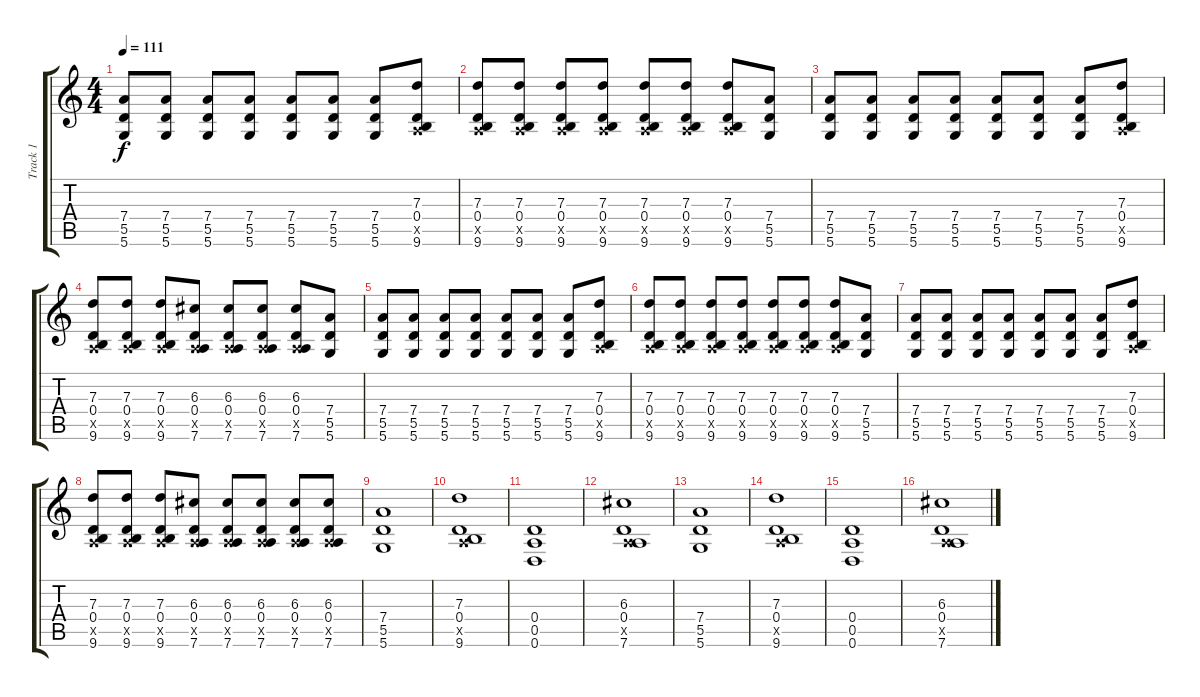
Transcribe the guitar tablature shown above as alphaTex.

\track ("Track 1" "Track 1") {instrument acousticguitarsteel}
\staff {score tabs}
\tuning (E4 B3 G3 D3 A2 D2) {hide}
\ts (4 4)
\tempo 111
\clef g2
\ks c
(7.4 5.5 5.6).8{dy f} (7.4 5.5 5.6).8 (7.4 5.5 5.6).8 (7.4 5.5 5.6).8 (7.4 5.5 5.6).8 (7.4 5.5 5.6).8 (7.4 5.5 5.6).8 (7.3 0.4 0.5{x} 9.6).8 |
(7.3 0.4 0.5{x} 9.6).8 (7.3 0.4 0.5{x} 9.6).8 (7.3 0.4 0.5{x} 9.6).8 (7.3 0.4 0.5{x} 9.6).8 (7.3 0.4 0.5{x} 9.6).8 (7.3 0.4 0.5{x} 9.6).8 (7.3 0.4 0.5{x} 9.6).8 (7.4 5.5 5.6).8 |
(7.4 5.5 5.6).8 (7.4 5.5 5.6).8 (7.4 5.5 5.6).8 (7.4 5.5 5.6).8 (7.4 5.5 5.6).8 (7.4 5.5 5.6).8 (7.4 5.5 5.6).8 (7.3 0.4 0.5{x} 9.6).8 |
(7.3 0.4 0.5{x} 9.6).8 (7.3 0.4 0.5{x} 9.6).8 (7.3 0.4 0.5{x} 9.6).8 (6.3 0.4 0.5{x} 7.6).8 (6.3 0.4 0.5{x} 7.6).8 (6.3 0.4 0.5{x} 7.6).8 (6.3 0.4 0.5{x} 7.6).8 (7.4 5.5 5.6).8 |
(7.4 5.5 5.6).8 (7.4 5.5 5.6).8 (7.4 5.5 5.6).8 (7.4 5.5 5.6).8 (7.4 5.5 5.6).8 (7.4 5.5 5.6).8 (7.4 5.5 5.6).8 (7.3 0.4 0.5{x} 9.6).8 |
(7.3 0.4 0.5{x} 9.6).8 (7.3 0.4 0.5{x} 9.6).8 (7.3 0.4 0.5{x} 9.6).8 (7.3 0.4 0.5{x} 9.6).8 (7.3 0.4 0.5{x} 9.6).8 (7.3 0.4 0.5{x} 9.6).8 (7.3 0.4 0.5{x} 9.6).8 (7.4 5.5 5.6).8 |
(7.4 5.5 5.6).8 (7.4 5.5 5.6).8 (7.4 5.5 5.6).8 (7.4 5.5 5.6).8 (7.4 5.5 5.6).8 (7.4 5.5 5.6).8 (7.4 5.5 5.6).8 (7.3 0.4 0.5{x} 9.6).8 |
(7.3 0.4 0.5{x} 9.6).8 (7.3 0.4 0.5{x} 9.6).8 (7.3 0.4 0.5{x} 9.6).8 (6.3 0.4 0.5{x} 7.6).8 (6.3 0.4 0.5{x} 7.6).8 (6.3 0.4 0.5{x} 7.6).8 (6.3 0.4 0.5{x} 7.6).8 (6.3 0.4 0.5{x} 7.6).8 |
(7.4 5.5 5.6).1 |
(7.3 0.4 0.5{x} 9.6).1 |
(0.4 0.5 0.6).1 |
(6.3 0.4 0.5{x} 7.6).1 |
(7.4 5.5 5.6).1 |
(7.3 0.4 0.5{x} 9.6).1 |
(0.4 0.5 0.6).1 |
(6.3 0.4 0.5{x} 7.6).1
